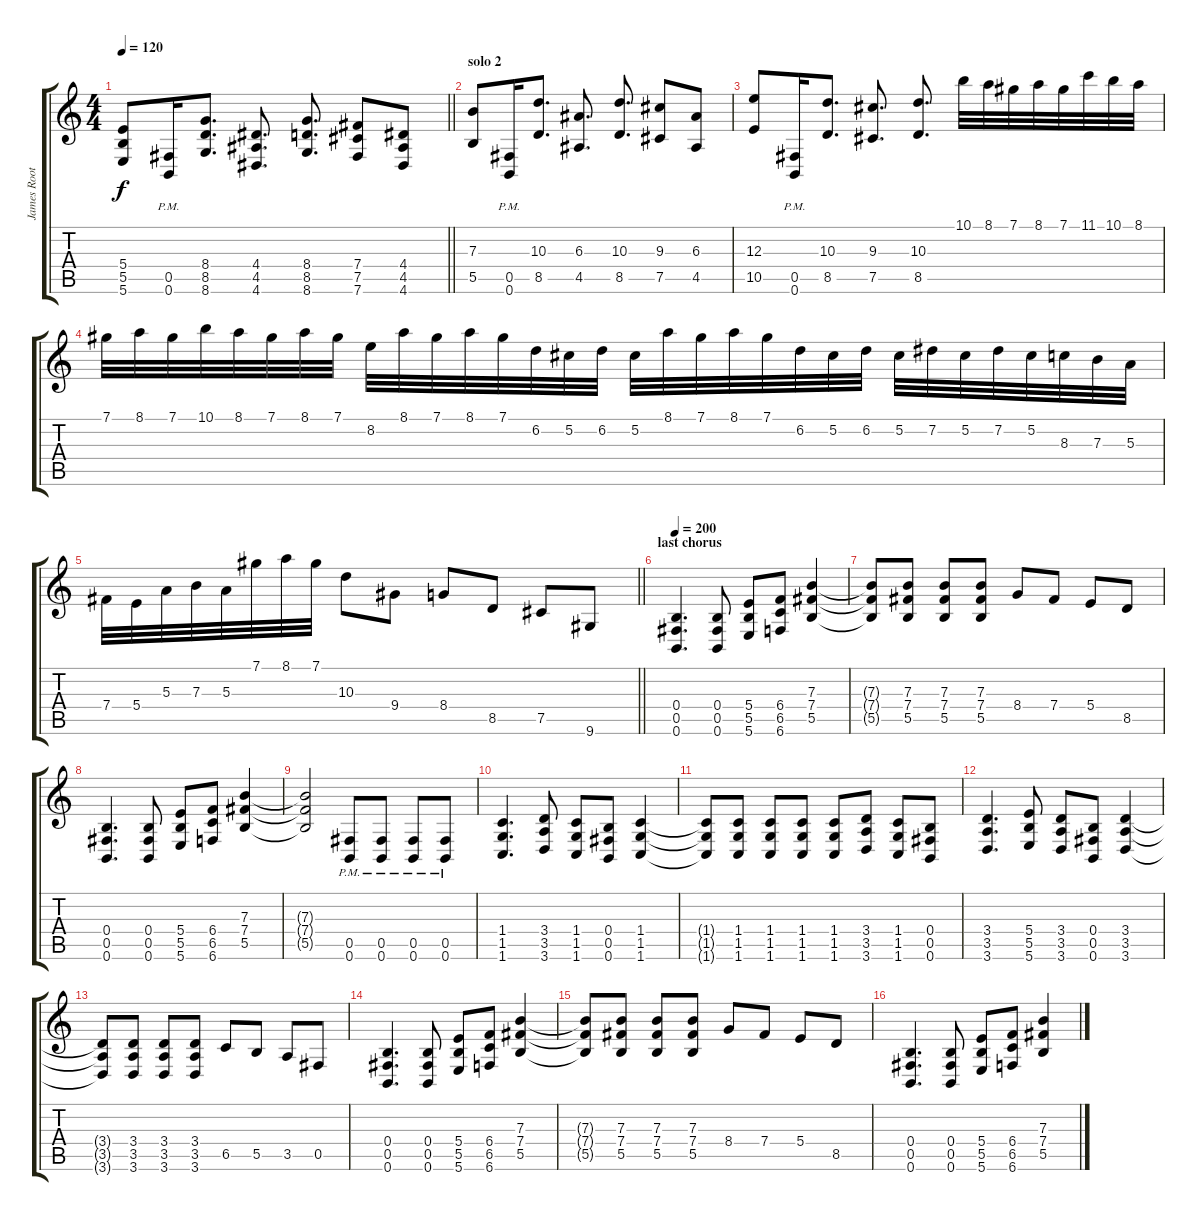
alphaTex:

\track ("James Root" "James Root") {instrument distortionguitar}
\staff {score tabs}
\tuning (Db4 Ab3 E3 B2 Gb2 B1) {hide}
\ts (4 4)
\tempo 120
\clef g2
\barLineRight lightlight
\ks c
(5.4 5.5 5.6).8{dy f} (0.5{pm} 0.6{pm}).16 (8.4 8.5 8.6).8{d} (4.4 4.5 4.6).8{d} (8.4 8.5 8.6).8{d} (7.4 7.5 7.6).8 (4.4 4.5 4.6).8 |
\section ("" "solo 2")
(7.3 5.5).8 (0.5{pm} 0.6{pm}).16 (10.3 8.5).8{d} (6.3 4.5).8{d} (10.3 8.5).8{d} (9.3 7.5).8 (6.3 4.5).8 |
(12.3 10.5).8 (0.5{pm} 0.6{pm}).16 (10.3 8.5).8{d} (9.3 7.5).8{d} (10.3 8.5).8{d} 10.1.32 8.1.32 7.1.32 8.1.32 7.1.32 11.1.32 10.1.32 8.1.32 |
7.1.32 8.1.32 7.1.32 10.1.32 8.1.32 7.1.32 8.1.32 7.1.32 8.2.32 8.1.32 7.1.32 8.1.32 7.1.32 6.2.32 5.2.32 6.2.32 5.2.32 8.1.32 7.1.32 8.1.32 7.1.32 6.2.32 5.2.32 6.2.32 5.2.32 7.2.32 5.2.32 7.2.32 5.2.32 8.3.32 7.3.32 5.3.32 |
\barLineRight lightlight
7.4.32 5.4.32 5.3.32 7.3.32 5.3.32 7.1.32 8.1.32 7.1.32 10.3.8 9.4.8 8.4.8 8.5.8 7.5.8 9.6.8 |
\section ("" "last chorus")
\tempo 200
(0.4 0.5 0.6).4{d} (0.4 0.5 0.6).8 (5.4 5.5 5.6).8 (6.4 6.5 6.6).8 (7.3 7.4 5.5).4 |
(7.3{t} 7.4{t} 5.5{t}).8 (7.3 7.4 5.5).8 (7.3 7.4 5.5).8 (7.3 7.4 5.5).8 8.4.8 7.4.8 5.4.8 8.5.8 |
(0.4 0.5 0.6).4{d} (0.4 0.5 0.6).8 (5.4 5.5 5.6).8 (6.4 6.5 6.6).8 (7.3 7.4 5.5).4 |
(7.3{t} 7.4{t} 5.5{t}).2 (0.5{pm} 0.6{pm}).8 (0.5{pm} 0.6{pm}).8 (0.5{pm} 0.6{pm}).8 (0.5{pm} 0.6{pm}).8 |
(1.4 1.5 1.6).4{d} (3.4 3.5 3.6).8 (1.4 1.5 1.6).8 (0.4 0.5 0.6).8 (1.4 1.5 1.6).4 |
(1.4{t} 1.5{t} 1.6{t}).8 (1.4 1.5 1.6).8 (1.4 1.5 1.6).8 (1.4 1.5 1.6).8 (1.4 1.5 1.6).8 (3.4 3.5 3.6).8 (1.4 1.5 1.6).8 (0.4 0.5 0.6).8 |
(3.4 3.5 3.6).4{d} (5.4 5.5 5.6).8 (3.4 3.5 3.6).8 (0.4 0.5 0.6).8 (3.4 3.5 3.6).4 |
(3.4{t} 3.5{t} 3.6{t}).8 (3.4 3.5 3.6).8 (3.4 3.5 3.6).8 (3.4 3.5 3.6).8 6.5.8 5.5.8 3.5.8 0.5.8 |
(0.4 0.5 0.6).4{d} (0.4 0.5 0.6).8 (5.4 5.5 5.6).8 (6.4 6.5 6.6).8 (7.3 7.4 5.5).4 |
(7.3{t} 7.4{t} 5.5{t}).8 (7.3 7.4 5.5).8 (7.3 7.4 5.5).8 (7.3 7.4 5.5).8 8.4.8 7.4.8 5.4.8 8.5.8 |
(0.4 0.5 0.6).4{d} (0.4 0.5 0.6).8 (5.4 5.5 5.6).8 (6.4 6.5 6.6).8 (7.3 7.4 5.5).4
